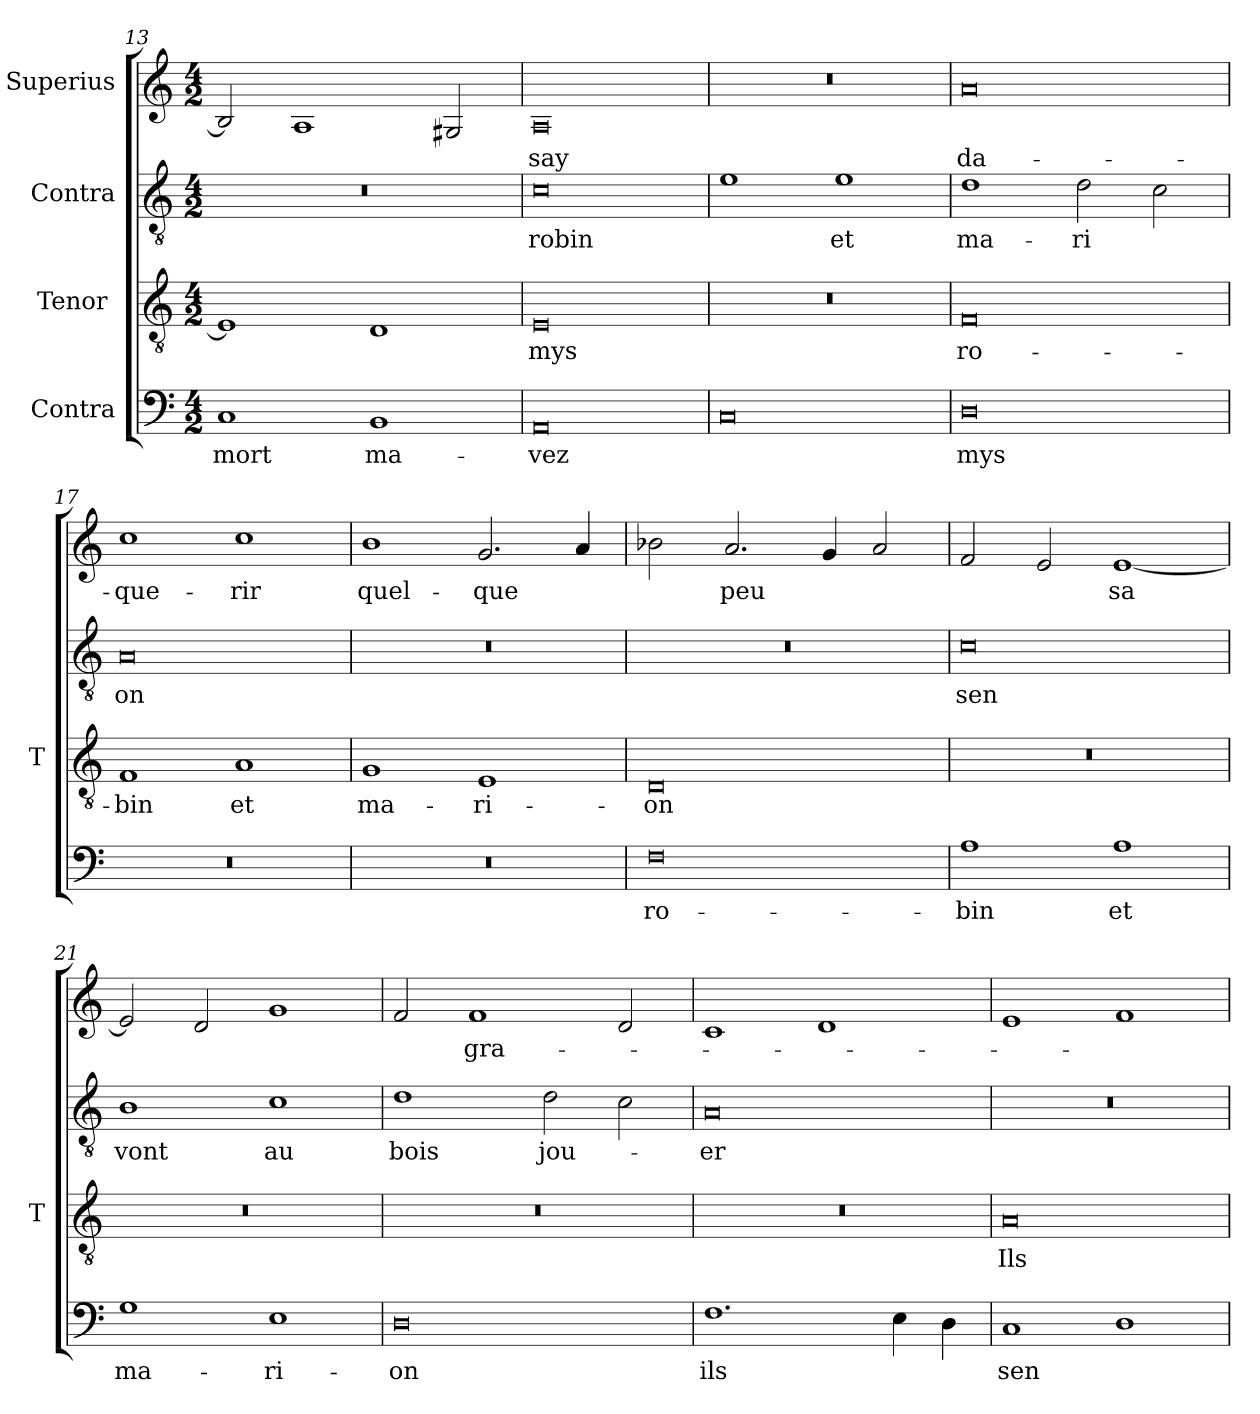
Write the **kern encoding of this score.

**kern	**text	**kern	**text	**kern	**text	**kern	**text
*part4	*part4	*part3	*part3	*part2	*part2	*part1	*part1
*staff4	*staff4	*staff3	*staff3	*staff2	*staff2	*staff1	*staff1
*I"Contra	*	*I"Tenor 	*	*I"Contra	*	*I"Superius	*
*	*	*I'T	*	*	*	*	*
*clefF4	*	*clefGv2	*	*clefGv2	*	*clefG2	*
*M4/2	*	*M4/2	*	*M4/2	*	*M4/2	*
=13	=13	=13	=13	=13	=13	=13	=13
1C	-mort	1E]	.	0r	.	2B]	.
.	.	.	.	.	.	1A	.
1BB	ma-	1D	.	.	.	.	.
.	.	.	.	.	.	2G#X	.
=14	=14	=14	=14	=14	=14	=14	=14
0AA	-vez	0E	-mys	0c	-robin	0A	-say
=15	=15	=15	=15	=15	=15	=15	=15
0C	.	0r	.	1e	.	0r	.
.	.	.	.	1e	-et	.	.
=16	=16	=16	=16	=16	=16	=16	=16
0D	-mys	0F	ro-	1d	ma-	0a	da-
.	.	.	.	2d	-ri	.	.
.	.	.	.	2c	.	.	.
=17	=17	=17	=17	=17	=17	=17	=17
0r	.	1F	-bin	0A	-on	1cc	-que-
.	.	1A	-et	.	.	1cc	-rir
=18	=18	=18	=18	=18	=18	=18	=18
0r	.	1G	ma-	0r	.	1b	quel-
.	.	1E	-ri-	.	.	2.g	-que
.	.	.	.	.	.	4a	.
=19	=19	=19	=19	=19	=19	=19	=19
0F	ro-	0D	-on	0r	.	2b-X	.
.	.	.	.	.	.	2.a	-peu
.	.	.	.	.	.	4g	.
.	.	.	.	.	.	2a	.
=20	=20	=20	=20	=20	=20	=20	=20
1A	-bin	0r	.	0c	-sen	2f	.
.	.	.	.	.	.	2e	.
1A	-et	.	.	.	.	[1e	-sa
=21	=21	=21	=21	=21	=21	=21	=21
1G	ma-	0r	.	1B	-vont	2e]	.
.	.	.	.	.	.	2d	.
1E	-ri-	.	.	1c	-au	1g	.
=22	=22	=22	=22	=22	=22	=22	=22
0D	-on	0r	.	1d	-bois	2f	.
.	.	.	.	.	.	1f	gra-
.	.	.	.	2d	jou-	.	.
.	.	.	.	2c	.	2d	.
=23	=23	=23	=23	=23	=23	=23	=23
1.F	-ils	0r	.	0A	-er	1c	.
.	.	.	.	.	.	1d	.
4E	.	.	.	.	.	.	.
4D	.	.	.	.	.	.	.
=24	=24	=24	=24	=24	=24	=24	=24
1C	-sen	0A	-Ils	0r	.	1e	.
1D	.	.	.	.	.	1f	.
=	=	=	=	=	=	=	=
*-	*-	*-	*-	*-	*-	*-	*-
